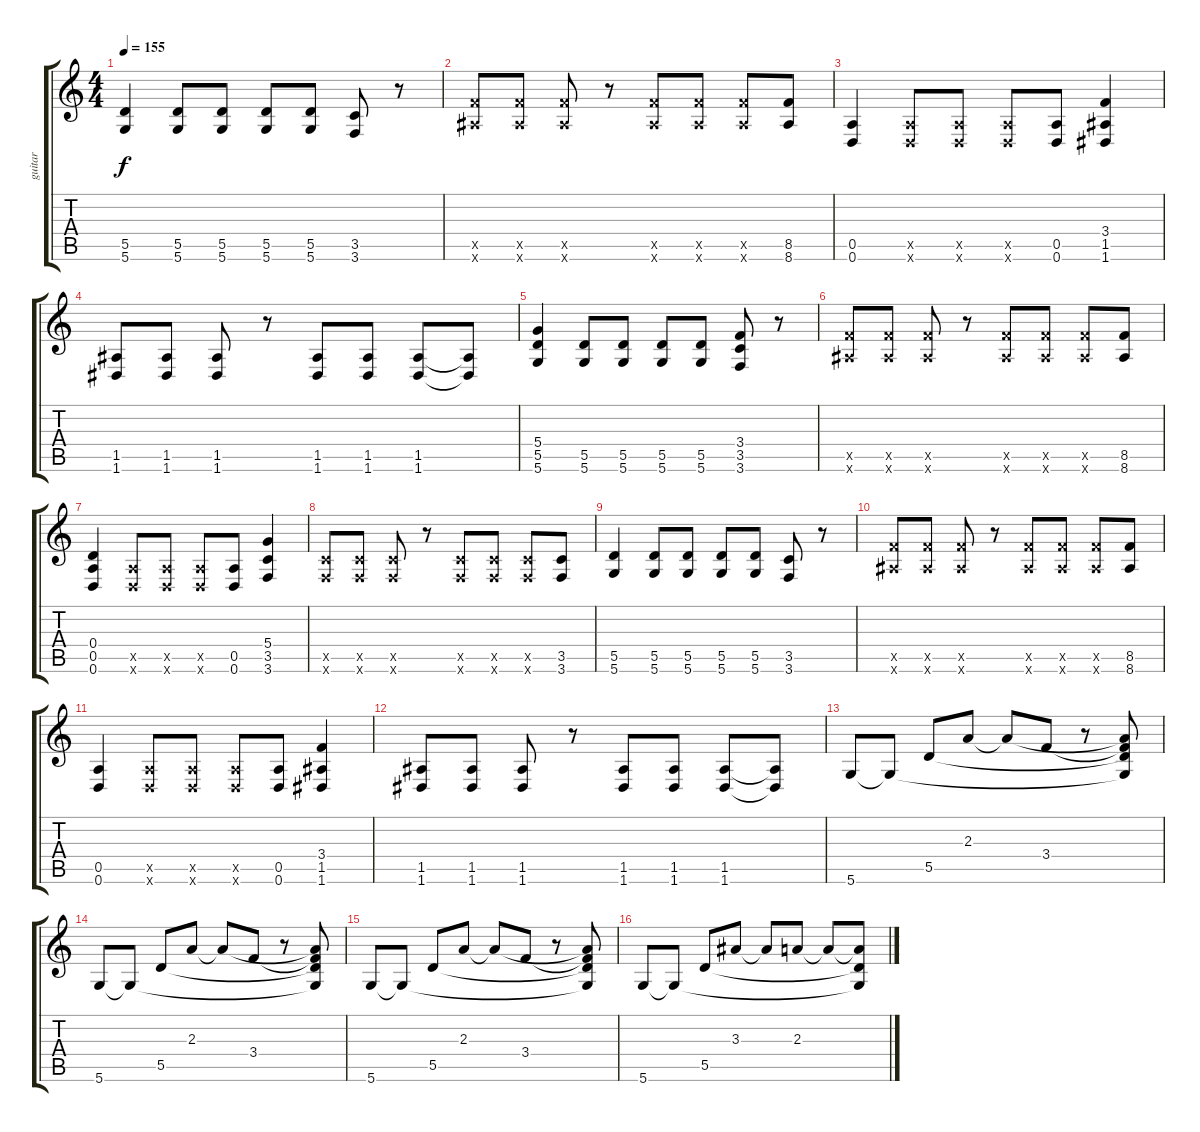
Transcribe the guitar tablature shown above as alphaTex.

\track ("guitar" "guitar") {instrument acousticguitarsteel}
\staff {score tabs}
\tuning (E4 B3 G3 D3 A2 D2) {hide}
\ts (4 4)
\tempo 155
\clef g2
\ks c
(5.5 5.6).4{dy f} (5.5 5.6).8 (5.5 5.6).8 (5.5 5.6).8 (5.5 5.6).8 (3.5 3.6).8 r.8 |
(8.5{x} 8.6{x}).8 (8.5{x} 8.6{x}).8 (8.5{x} 8.6{x}).8 r.8 (8.5{x} 8.6{x}).8 (8.5{x} 8.6{x}).8 (8.5{x} 8.6{x}).8 (8.5 8.6).8 |
(0.5 0.6).4 (0.5{x} 0.6{x}).8 (0.5{x} 0.6{x}).8 (0.5{x} 0.6{x}).8 (0.5 0.6).8 (3.4 1.5 1.6).4 |
(1.5 1.6).8 (1.5 1.6).8 (1.5 1.6).8 r.8 (1.5 1.6).8 (1.5 1.6).8 (1.5 1.6).8 (1.5{t} 1.6{t}).8 |
(5.4 5.5 5.6).4 (5.5 5.6).8 (5.5 5.6).8 (5.5 5.6).8 (5.5 5.6).8 (3.4 3.5 3.6).8 r.8 |
(8.5{x} 8.6{x}).8 (8.5{x} 8.6{x}).8 (8.5{x} 8.6{x}).8 r.8 (8.5{x} 8.6{x}).8 (8.5{x} 8.6{x}).8 (8.5{x} 8.6{x}).8 (8.5 8.6).8 |
(0.4 0.5 0.6).4 (0.5{x} 0.6{x}).8 (0.5{x} 0.6{x}).8 (0.5{x} 0.6{x}).8 (0.5 0.6).8 (5.4 3.5 3.6).4 |
(3.5{x} 3.6{x}).8 (3.5{x} 3.6{x}).8 (3.5{x} 3.6{x}).8 r.8 (3.5{x} 3.6{x}).8 (3.5{x} 3.6{x}).8 (3.5{x} 3.6{x}).8 (3.5 3.6).8 |
(5.5 5.6).4 (5.5 5.6).8 (5.5 5.6).8 (5.5 5.6).8 (5.5 5.6).8 (3.5 3.6).8 r.8 |
(8.5{x} 8.6{x}).8 (8.5{x} 8.6{x}).8 (8.5{x} 8.6{x}).8 r.8 (8.5{x} 8.6{x}).8 (8.5{x} 8.6{x}).8 (8.5{x} 8.6{x}).8 (8.5 8.6).8 |
(0.5 0.6).4 (0.5{x} 0.6{x}).8 (0.5{x} 0.6{x}).8 (0.5{x} 0.6{x}).8 (0.5 0.6).8 (3.4 1.5 1.6).4 |
(1.5 1.6).8 (1.5 1.6).8 (1.5 1.6).8 r.8 (1.5 1.6).8 (1.5 1.6).8 (1.5 1.6).8 (1.5{t} 1.6{t}).8 |
5.6.8 5.6{t}.8 5.5.8 2.3.8 2.3{t}.8 3.4.8 r.8 (2.3{t} 3.4{t} 5.5{t} 5.6{t}).8 |
5.6.8 5.6{t}.8 5.5.8 2.3.8 2.3{t}.8 3.4.8 r.8 (2.3{t} 3.4{t} 5.5{t} 5.6{t}).8 |
5.6.8 5.6{t}.8 5.5.8 2.3.8 2.3{t}.8 3.4.8 r.8 (2.3{t} 3.4{t} 5.5{t} 5.6{t}).8 |
5.6.8 5.6{t}.8 5.5.8 3.3.8 3.3{t}.8 2.3.8 2.3{t}.8 (2.3{t} 5.5{t} 5.6{t}).8
